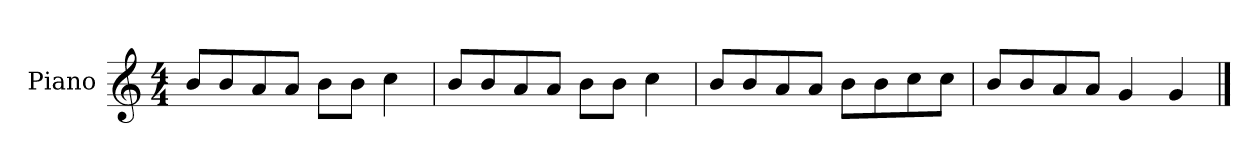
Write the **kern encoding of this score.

**kern
*part1
*staff1
*I"Piano
*I'P-no
*clefG2
*k[]
*M4/4
*MM90
=1
8b/L
8b/
8a/
8a/J
8b\L
8b\J
4cc\
=2
8b/L
8b/
8a/
8a/J
8b\L
8b\J
4cc\
=3
8b/L
8b/
8a/
8a/J
8b\L
8b\
8cc\
8cc\J
=4
8b/L
8b/
8a/
8a/J
4g/
4g/
==
*-
